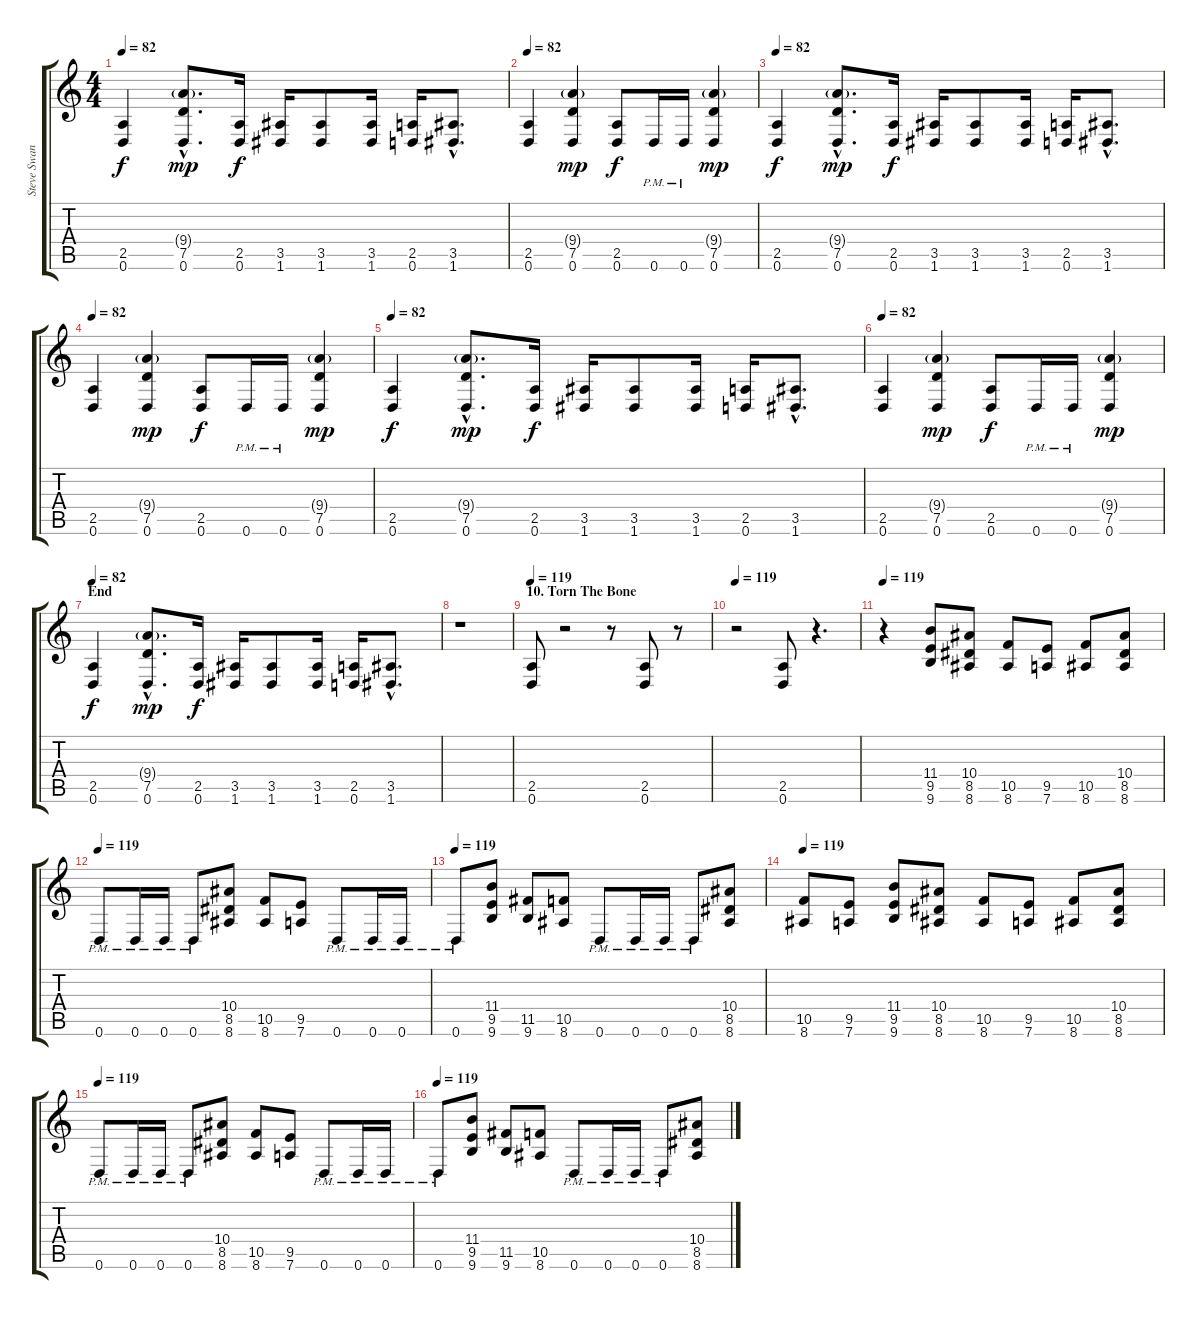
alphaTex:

\track ("Steve Swanson (Rythm Guitar + Solo)" "Steve Swan") {instrument overdrivenguitar}
\staff {score tabs}
\tuning (D4 A3 F3 C3 G2 D2) {hide}
\ts (4 4)
\tempo 82
\clef g2
\ks c
(2.5 0.6).4{dy f} (9.4{g hac} 7.5{hac} 0.6{hac}).8{d dy mp} (2.5 0.6).16{dy f} (3.5 1.6).16 (3.5 1.6).8 (3.5 1.6).16 (2.5 0.6).16 (3.5{hac} 1.6{hac}).8{d} |
\tempo 82
(2.5 0.6).4 (9.4{g} 7.5 0.6).4{dy mp} (2.5 0.6).8{dy f} 0.6{pm}.16 0.6{pm}.16 (9.4{g} 7.5 0.6).4{dy mp} |
\tempo 82
(2.5 0.6).4{dy f} (9.4{g hac} 7.5{hac} 0.6{hac}).8{d dy mp} (2.5 0.6).16{dy f} (3.5 1.6).16 (3.5 1.6).8 (3.5 1.6).16 (2.5 0.6).16 (3.5{hac} 1.6{hac}).8{d} |
\tempo 82
(2.5 0.6).4 (9.4{g} 7.5 0.6).4{dy mp} (2.5 0.6).8{dy f} 0.6{pm}.16 0.6{pm}.16 (9.4{g} 7.5 0.6).4{dy mp} |
\tempo 82
(2.5 0.6).4{dy f} (9.4{g hac} 7.5{hac} 0.6{hac}).8{d dy mp} (2.5 0.6).16{dy f} (3.5 1.6).16 (3.5 1.6).8 (3.5 1.6).16 (2.5 0.6).16 (3.5{hac} 1.6{hac}).8{d} |
\tempo 82
(2.5 0.6).4 (9.4{g} 7.5 0.6).4{dy mp} (2.5 0.6).8{dy f} 0.6{pm}.16 0.6{pm}.16 (9.4{g} 7.5 0.6).4{dy mp} |
\section ("" "End")
\tempo 82
(2.5 0.6).4{dy f} (9.4{g hac} 7.5{hac} 0.6{hac}).8{d dy mp} (2.5 0.6).16{dy f} (3.5 1.6).16 (3.5 1.6).8 (3.5 1.6).16 (2.5 0.6).16 (3.5{hac} 1.6{hac}).8{d} |
r.1 |
\section ("" "10. Torn The Bone")
\tempo 119
(2.5 0.6).8 r.2 r.8 (2.5 0.6).8 r.8 |
\tempo 119
r.2 (2.5 0.6).8 r.4{d} |
\tempo 119
r.4 (11.4 9.5 9.6).8 (10.4 8.5 8.6).8 (10.5 8.6).8 (9.5 7.6).8 (10.5 8.6).8 (10.4 8.5 8.6).8 |
\tempo 119
0.6{pm}.8 0.6{pm}.16 0.6{pm}.16 0.6{pm}.8 (10.4 8.5 8.6).8 (10.5 8.6).8 (9.5 7.6).8 0.6{pm}.8 0.6{pm}.16 0.6{pm}.16 |
\tempo 119
0.6{pm}.8 (11.4 9.5 9.6).8 (11.5 9.6).8 (10.5 8.6).8 0.6{pm}.8 0.6{pm}.16 0.6{pm}.16 0.6{pm}.8 (10.4 8.5 8.6).8 |
\tempo 119
(10.5 8.6).8 (9.5 7.6).8 (11.4 9.5 9.6).8 (10.4 8.5 8.6).8 (10.5 8.6).8 (9.5 7.6).8 (10.5 8.6).8 (10.4 8.5 8.6).8 |
\tempo 119
0.6{pm}.8 0.6{pm}.16 0.6{pm}.16 0.6{pm}.8 (10.4 8.5 8.6).8 (10.5 8.6).8 (9.5 7.6).8 0.6{pm}.8 0.6{pm}.16 0.6{pm}.16 |
\tempo 119
0.6{pm}.8 (11.4 9.5 9.6).8 (11.5 9.6).8 (10.5 8.6).8 0.6{pm}.8 0.6{pm}.16 0.6{pm}.16 0.6{pm}.8 (10.4 8.5 8.6).8
